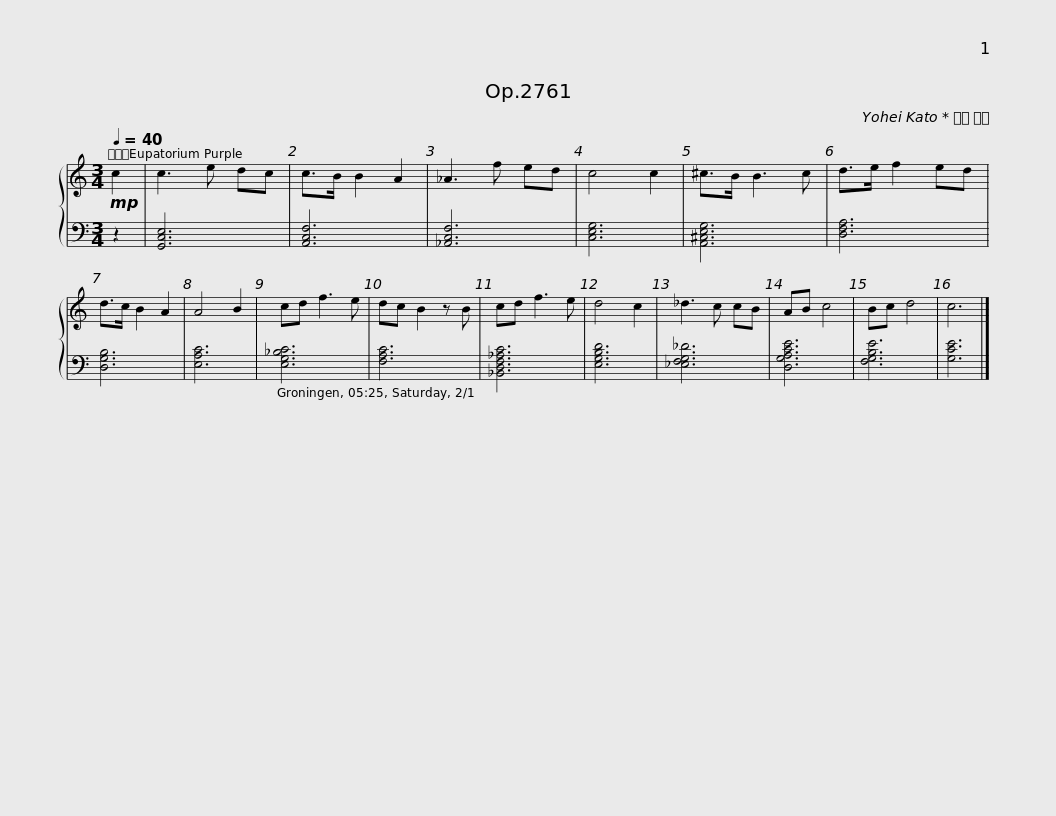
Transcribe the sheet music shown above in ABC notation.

X:1
%%score { 1 | 2 }
L:1/8
Q:1/4=40
M:3/4
I:linebreak $
K:C
V:1 treble
V:2 bass
V:1
!mp! c2 | c3 e dc | c>B B2 A2 | _A3 f ed | c4 c2 | %5
 ^c>B B3 c | d>e f2 ed | d>c B2 A2 | A4 B2 |$ cd f3 e | %10
 dc B2 z B | cd f3 e | d4 c2 | _d3 c cB | AB c4 | %15
 Bc d4 | c6 |] %17
V:2
 z2 | [G,,C,E,]6 | [A,,C,F,]6 | [_A,,C,F,]6 | [C,E,G,]6 | %5
 [A,,^C,E,G,]6 | [D,F,A,]6 | [D,G,B,]6 | [E,A,C]6 |$ [E,G,_B,C]6 | %10
 [F,A,C]6 | [_B,,D,F,_A,C]6 | [E,G,B,D]6 | [_E,F,G,_D]6 | [D,G,A,CE]6 | %15
 [F,G,B,E]6 | [G,CE]6 |] %17
